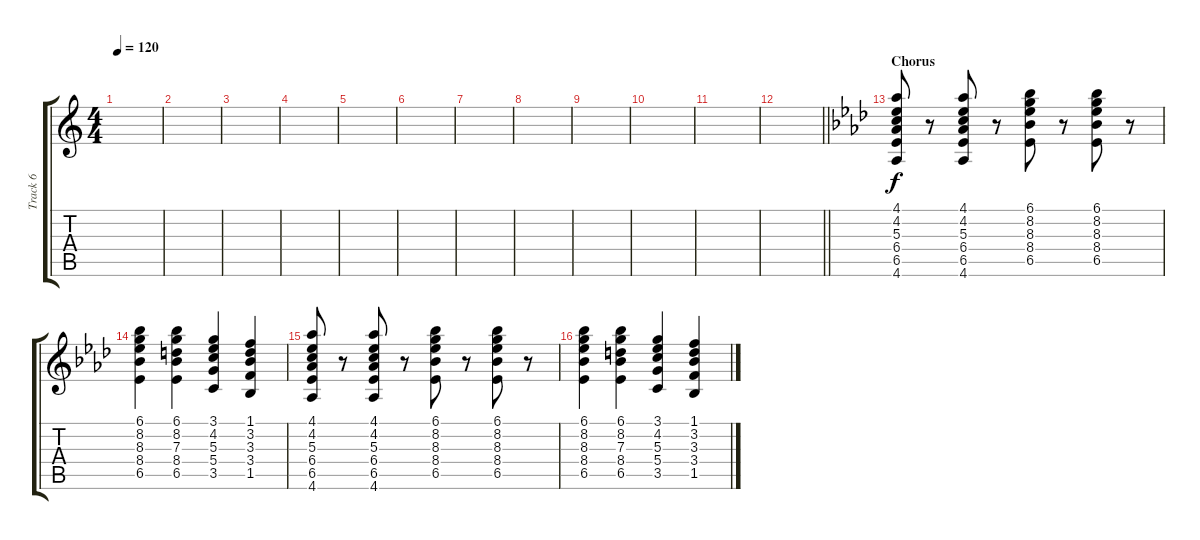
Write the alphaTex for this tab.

\track ("Track 6" "Track 6") {instrument acousticguitarsteel}
\staff {score tabs}
\tuning (E4 B3 G3 D3 A2 E2) {hide}
\ts (4 4)
\tempo 120
\clef g2
\ks c
|
|
|
|
|
|
|
|
|
|
|
\barLineRight lightlight
|
\section ("" "Chorus")
\ks ab
(4.1 4.2 5.3 6.4 6.5 4.6).8 r.8 (4.1 4.2 5.3 6.4 6.5 4.6).8 r.8 (6.1 8.2 8.3 8.4 6.5).8 r.8 (6.1 8.2 8.3 8.4 6.5).8 r.8 |
(6.1 8.2 8.3 8.4 6.5).4 (6.1 8.2 7.3 8.4 6.5).4 (3.1 4.2 5.3 5.4 3.5).4 (1.1 3.2 3.3 3.4 1.5).4 |
(4.1 4.2 5.3 6.4 6.5 4.6).8 r.8 (4.1 4.2 5.3 6.4 6.5 4.6).8 r.8 (6.1 8.2 8.3 8.4 6.5).8 r.8 (6.1 8.2 8.3 8.4 6.5).8 r.8 |
(6.1 8.2 8.3 8.4 6.5).4 (6.1 8.2 7.3 8.4 6.5).4 (3.1 4.2 5.3 5.4 3.5).4 (1.1 3.2 3.3 3.4 1.5).4
